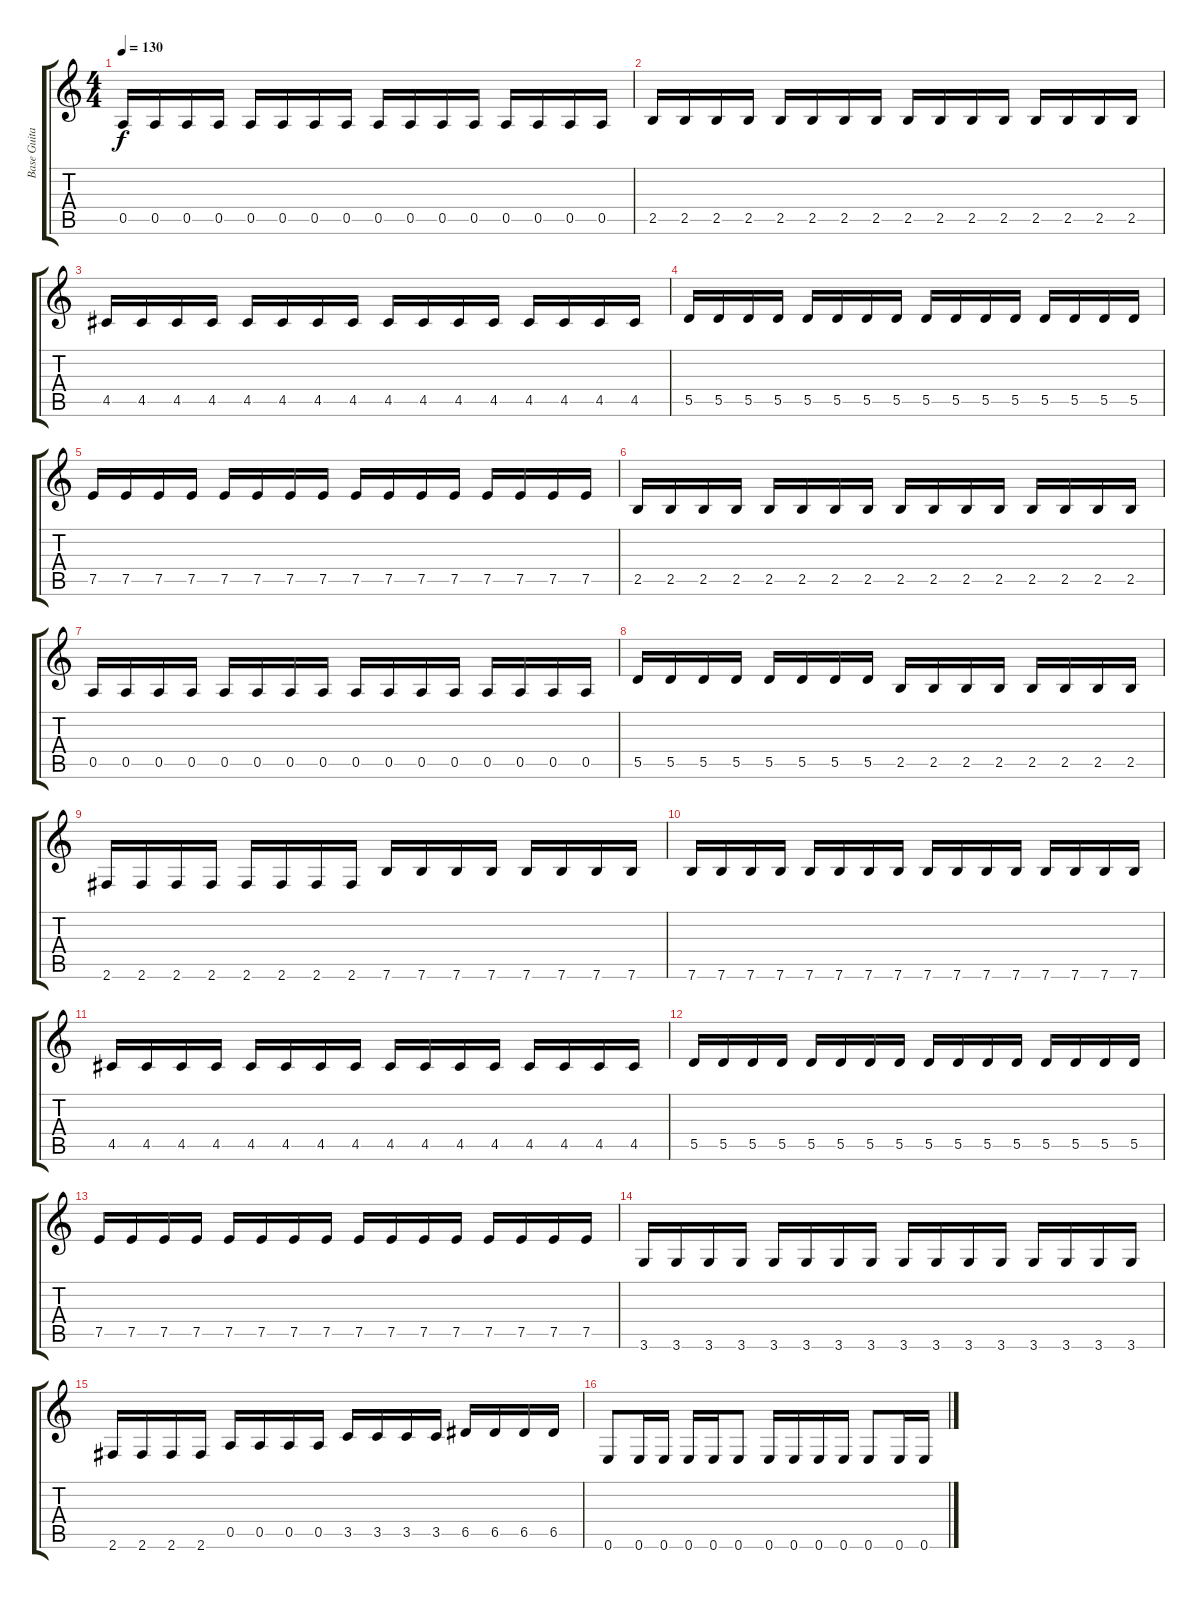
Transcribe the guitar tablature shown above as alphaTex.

\track ("Base Guitar" "Base Guita") {instrument overdrivenguitar}
\staff {score tabs}
\tuning (E4 B3 G3 D3 A2 E2) {hide}
\ts (4 4)
\tempo 130
\clef g2
\ks c
0.5.16{dy f} 0.5.16 0.5.16 0.5.16 0.5.16 0.5.16 0.5.16 0.5.16 0.5.16 0.5.16 0.5.16 0.5.16 0.5.16 0.5.16 0.5.16 0.5.16 |
2.5.16 2.5.16 2.5.16 2.5.16 2.5.16 2.5.16 2.5.16 2.5.16 2.5.16 2.5.16 2.5.16 2.5.16 2.5.16 2.5.16 2.5.16 2.5.16 |
4.5.16 4.5.16 4.5.16 4.5.16 4.5.16 4.5.16 4.5.16 4.5.16 4.5.16 4.5.16 4.5.16 4.5.16 4.5.16 4.5.16 4.5.16 4.5.16 |
5.5.16 5.5.16 5.5.16 5.5.16 5.5.16 5.5.16 5.5.16 5.5.16 5.5.16 5.5.16 5.5.16 5.5.16 5.5.16 5.5.16 5.5.16 5.5.16 |
7.5.16 7.5.16 7.5.16 7.5.16 7.5.16 7.5.16 7.5.16 7.5.16 7.5.16 7.5.16 7.5.16 7.5.16 7.5.16 7.5.16 7.5.16 7.5.16 |
2.5.16 2.5.16 2.5.16 2.5.16 2.5.16 2.5.16 2.5.16 2.5.16 2.5.16 2.5.16 2.5.16 2.5.16 2.5.16 2.5.16 2.5.16 2.5.16 |
0.5.16 0.5.16 0.5.16 0.5.16 0.5.16 0.5.16 0.5.16 0.5.16 0.5.16 0.5.16 0.5.16 0.5.16 0.5.16 0.5.16 0.5.16 0.5.16 |
5.5.16 5.5.16 5.5.16 5.5.16 5.5.16 5.5.16 5.5.16 5.5.16 2.5.16 2.5.16 2.5.16 2.5.16 2.5.16 2.5.16 2.5.16 2.5.16 |
2.6.16 2.6.16 2.6.16 2.6.16 2.6.16 2.6.16 2.6.16 2.6.16 7.6.16 7.6.16 7.6.16 7.6.16 7.6.16 7.6.16 7.6.16 7.6.16 |
7.6.16 7.6.16 7.6.16 7.6.16 7.6.16 7.6.16 7.6.16 7.6.16 7.6.16 7.6.16 7.6.16 7.6.16 7.6.16 7.6.16 7.6.16 7.6.16 |
4.5.16 4.5.16 4.5.16 4.5.16 4.5.16 4.5.16 4.5.16 4.5.16 4.5.16 4.5.16 4.5.16 4.5.16 4.5.16 4.5.16 4.5.16 4.5.16 |
5.5.16 5.5.16 5.5.16 5.5.16 5.5.16 5.5.16 5.5.16 5.5.16 5.5.16 5.5.16 5.5.16 5.5.16 5.5.16 5.5.16 5.5.16 5.5.16 |
7.5.16 7.5.16 7.5.16 7.5.16 7.5.16 7.5.16 7.5.16 7.5.16 7.5.16 7.5.16 7.5.16 7.5.16 7.5.16 7.5.16 7.5.16 7.5.16 |
3.6.16 3.6.16 3.6.16 3.6.16 3.6.16 3.6.16 3.6.16 3.6.16 3.6.16 3.6.16 3.6.16 3.6.16 3.6.16 3.6.16 3.6.16 3.6.16 |
2.6.16 2.6.16 2.6.16 2.6.16 0.5.16 0.5.16 0.5.16 0.5.16 3.5.16 3.5.16 3.5.16 3.5.16 6.5.16 6.5.16 6.5.16 6.5.16 |
0.6.8 0.6.16 0.6.16 0.6.16 0.6.16 0.6.8 0.6.16 0.6.16 0.6.16 0.6.16 0.6.8 0.6.16 0.6.16
